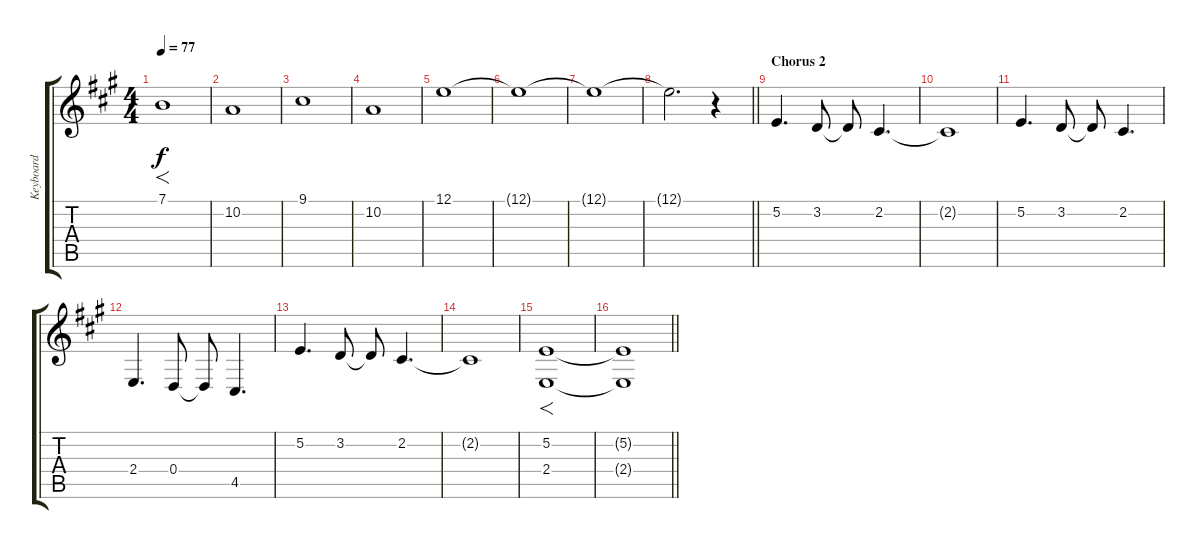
\track ("Keyboard" "Keyboard") {instrument drawbarorgan}
\staff {score tabs}
\tuning (E4 B3 G3 D3 A2 E2) {hide}
\ts (4 4)
\tempo 77
\clef g2
\ks a
7.1.1{f dy f} |
10.2.1 |
9.1.1 |
10.2.1 |
12.1.1 |
12.1{t}.1 |
12.1{t}.1 |
\barLineRight lightlight
12.1{t}.2{d} r.4 |
\section ("" "Chorus 2")
5.2.4{d} 3.2.8 3.2{t}.8 2.2.4{d} |
2.2{t}.1 |
5.2.4{d} 3.2.8 3.2{t}.8 2.2.4{d} |
2.4.4{d} 0.4.8 0.4{t}.8 4.5.4{d} |
5.2.4{d} 3.2.8 3.2{t}.8 2.2.4{d} |
2.2{t}.1 |
(5.2 2.4).1{f} |
\barLineRight lightlight
(5.2{t} 2.4{t}).1
